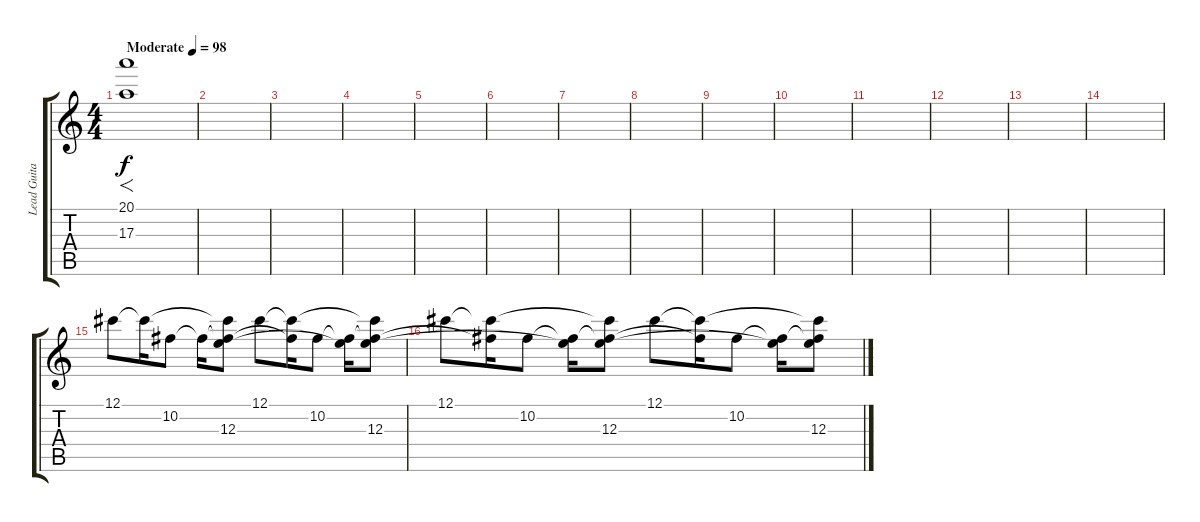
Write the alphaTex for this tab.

\track ("Lead Guitar" "Lead Guita") {instrument distortionguitar}
\staff {score tabs}
\tuning (Db4 Ab3 E3 B2 Gb2 B1) {hide}
\ts (4 4)
\tempo (98 "Moderate")
\clef g2
\ks c
(20.1 17.3).1{f dy f instrument stringensemble1} |
|
|
|
|
|
|
|
|
|
|
|
|
|
12.1.8{instrument distortionguitar} 12.1{t}.16 10.2.8 10.2{t}.16 (12.1{t} 10.2{t} 12.3).8 12.1.8 (12.1{t} 10.2{t}).16 10.2.8 (10.2{t} 12.3{t}).16 (12.1{t} 10.2{t} 12.3).8 |
12.1.8 (12.1{t} 10.2{t}).16 10.2.8 (10.2{t} 12.3{t}).16 (12.1{t} 10.2{t} 12.3).8 12.1.8 (12.1{t} 10.2{t}).16 10.2.8 (10.2{t} 12.3{t}).16 (12.1{t} 10.2{t} 12.3).8
